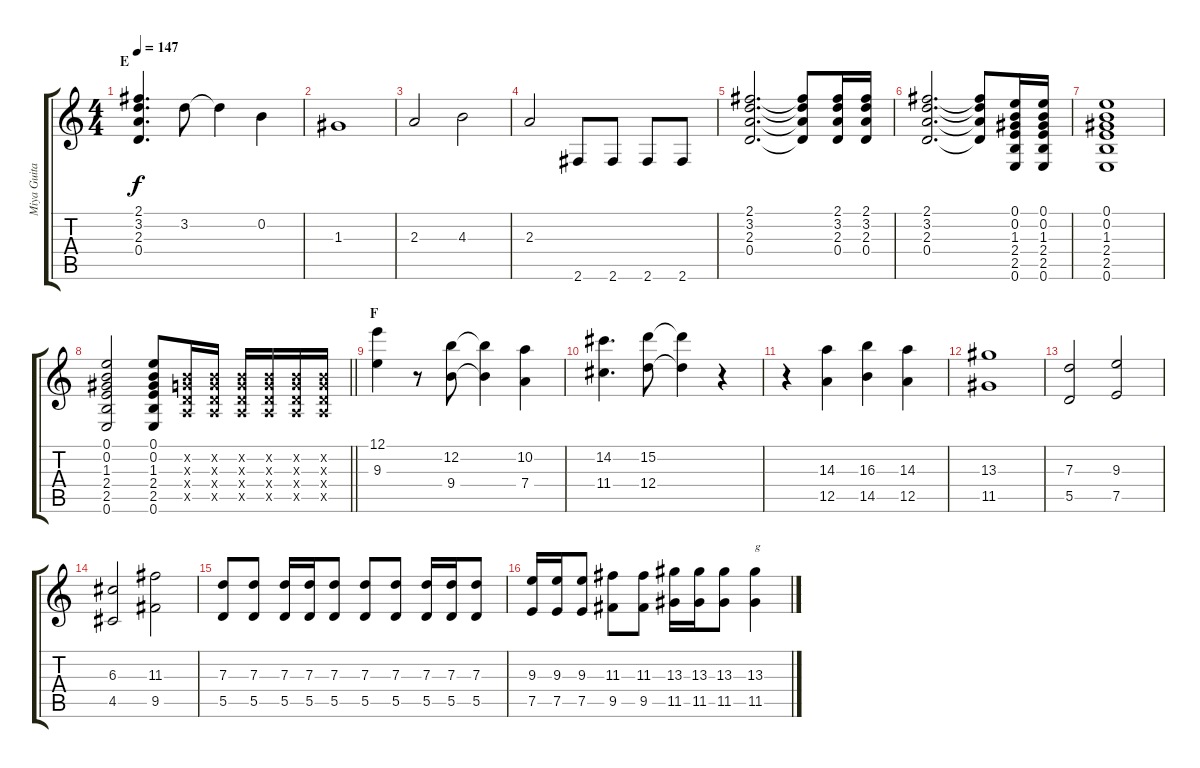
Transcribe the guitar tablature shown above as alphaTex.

\track ("Miya Guitar III" "Miya Guita") {instrument distortionguitar}
\staff {score tabs}
\tuning (E4 B3 G3 D3 A2 E2) {hide}
\ts (4 4)
\section ("" "E")
\tempo 147
\clef g2
\ks c
(2.1 3.2 2.3 0.4).4{d dy f} 3.2.8 3.2{t}.4 0.2.4 |
1.3.1 |
2.3.2 4.3.2 |
2.3.2 2.6.8 2.6.8 2.6.8 2.6.8 |
(2.1 3.2 2.3 0.4).2{d} (2.1{t} 3.2{t} 2.3{t} 0.4{t}).8 (2.1 3.2 2.3 0.4).16 (2.1 3.2 2.3 0.4).16 |
(2.1 3.2 2.3 0.4).2{d} (2.1{t} 3.2{t} 2.3{t} 0.4{t}).8 (0.1 0.2 1.3 2.4 2.5 0.6).16 (0.1 0.2 1.3 2.4 2.5 0.6).16 |
(0.1 0.2 1.3 2.4 2.5 0.6).1 |
\barLineRight lightlight
(0.1 0.2 1.3 2.4 2.5 0.6).2 (0.1 0.2 1.3 2.4 2.5 0.6).8 (0.2{x} 0.3{x} 0.4{x} 0.5{x}).16 (0.2{x} 0.3{x} 0.4{x} 0.5{x}).16 (0.2{x} 0.3{x} 0.4{x} 0.5{x}).16 (0.2{x} 0.3{x} 0.4{x} 0.5{x}).16 (0.2{x} 0.3{x} 0.4{x} 0.5{x}).16 (0.2{x} 0.3{x} 0.4{x} 0.5{x}).16 |
\section ("" "F")
(12.1 9.3).4 r.8 (12.2 9.4).8 (12.2{t} 9.4{t}).4 (10.2 7.4).4 |
(14.2 11.4).4{d} (15.2 12.4).8 (15.2{t} 12.4{t}).4 r.4 |
r.4 (14.3 12.5).4 (16.3 14.5).4 (14.3 12.5).4 |
(13.3 11.5).1 |
(7.3 5.5).2 (9.3 7.5).2 |
(6.3 4.5).2 (11.3 9.5).2 |
(7.3 5.5).8 (7.3 5.5).8 (7.3 5.5).16 (7.3 5.5).16 (7.3 5.5).8 (7.3 5.5).8 (7.3 5.5).8 (7.3 5.5).16 (7.3 5.5).16 (7.3 5.5).8 |
(9.3 7.5).16 (9.3 7.5).16 (9.3 7.5).8 (11.3 9.5).8 (11.3 9.5).8 (13.3 11.5).16 (13.3 11.5).16 (13.3 11.5).8 (13.3 11.5).4{txt "g"}
